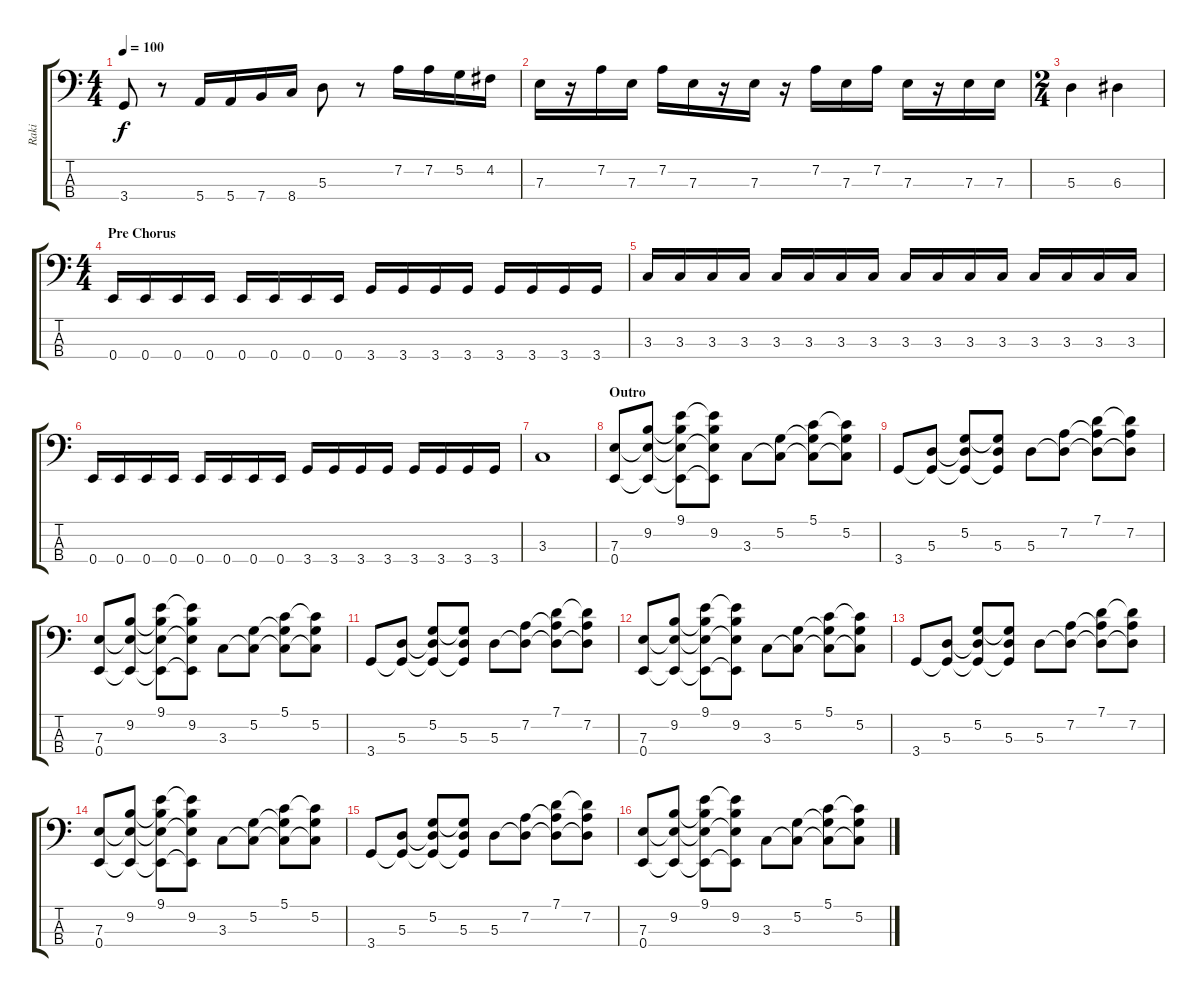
\track ("Raki" "Raki") {instrument electricbasspick}
\staff {score tabs}
\tuning (G2 D2 A1 E1) {hide}
\ts (4 4)
\tempo 100
\clef f4
\ks c
3.4.8{dy f} r.8 5.4.16 5.4.16 7.4.16 8.4.16 5.3.8 r.8 7.2.16 7.2.16 5.2.16 4.2.16 |
7.3.16 r.16 7.2.16 7.3.16 7.2.16 7.3.16 r.16 7.3.16 r.16 7.2.16 7.3.16 7.2.16 7.3.16 r.16 7.3.16 7.3.16 |
\ts (2 4)
5.3.4 6.3.4 |
\ts (4 4)
\section ("" "Pre Chorus")
0.4.16 0.4.16 0.4.16 0.4.16 0.4.16 0.4.16 0.4.16 0.4.16 3.4.16 3.4.16 3.4.16 3.4.16 3.4.16 3.4.16 3.4.16 3.4.16 |
3.3.16 3.3.16 3.3.16 3.3.16 3.3.16 3.3.16 3.3.16 3.3.16 3.3.16 3.3.16 3.3.16 3.3.16 3.3.16 3.3.16 3.3.16 3.3.16 |
0.4.16 0.4.16 0.4.16 0.4.16 0.4.16 0.4.16 0.4.16 0.4.16 3.4.16 3.4.16 3.4.16 3.4.16 3.4.16 3.4.16 3.4.16 3.4.16 |
3.3.1 |
\section ("" "Outro")
(7.3 0.4).8 (9.2 7.3{t} 0.4{t}).8 (9.1 9.2{t} 7.3{t} 0.4{t}).8 (9.1{t} 9.2 7.3{t} 0.4{t}).8 3.3.8 (5.2 3.3{t}).8 (5.1 5.2{t} 3.3{t}).8 (5.1{t} 5.2 3.3{t}).8 |
3.4.8 (5.3 3.4{t}).8 (5.2 5.3{t} 3.4{t}).8 (5.2{t} 5.3 3.4{t}).8 5.3.8 (7.2 5.3{t}).8 (7.1 7.2{t} 5.3{t}).8 (7.1{t} 7.2 5.3{t}).8 |
(7.3 0.4).8 (9.2 7.3{t} 0.4{t}).8 (9.1 9.2{t} 7.3{t} 0.4{t}).8 (9.1{t} 9.2 7.3{t} 0.4{t}).8 3.3.8 (5.2 3.3{t}).8 (5.1 5.2{t} 3.3{t}).8 (5.1{t} 5.2 3.3{t}).8 |
3.4.8 (5.3 3.4{t}).8 (5.2 5.3{t} 3.4{t}).8 (5.2{t} 5.3 3.4{t}).8 5.3.8 (7.2 5.3{t}).8 (7.1 7.2{t} 5.3{t}).8 (7.1{t} 7.2 5.3{t}).8 |
(7.3 0.4).8 (9.2 7.3{t} 0.4{t}).8 (9.1 9.2{t} 7.3{t} 0.4{t}).8 (9.1{t} 9.2 7.3{t} 0.4{t}).8 3.3.8 (5.2 3.3{t}).8 (5.1 5.2{t} 3.3{t}).8 (5.1{t} 5.2 3.3{t}).8 |
3.4.8 (5.3 3.4{t}).8 (5.2 5.3{t} 3.4{t}).8 (5.2{t} 5.3 3.4{t}).8 5.3.8 (7.2 5.3{t}).8 (7.1 7.2{t} 5.3{t}).8 (7.1{t} 7.2 5.3{t}).8 |
(7.3 0.4).8 (9.2 7.3{t} 0.4{t}).8 (9.1 9.2{t} 7.3{t} 0.4{t}).8 (9.1{t} 9.2 7.3{t} 0.4{t}).8 3.3.8 (5.2 3.3{t}).8 (5.1 5.2{t} 3.3{t}).8 (5.1{t} 5.2 3.3{t}).8 |
3.4.8 (5.3 3.4{t}).8 (5.2 5.3{t} 3.4{t}).8 (5.2{t} 5.3 3.4{t}).8 5.3.8 (7.2 5.3{t}).8 (7.1 7.2{t} 5.3{t}).8 (7.1{t} 7.2 5.3{t}).8 |
(7.3 0.4).8 (9.2 7.3{t} 0.4{t}).8 (9.1 9.2{t} 7.3{t} 0.4{t}).8 (9.1{t} 9.2 7.3{t} 0.4{t}).8 3.3.8 (5.2 3.3{t}).8 (5.1 5.2{t} 3.3{t}).8 (5.1{t} 5.2 3.3{t}).8
